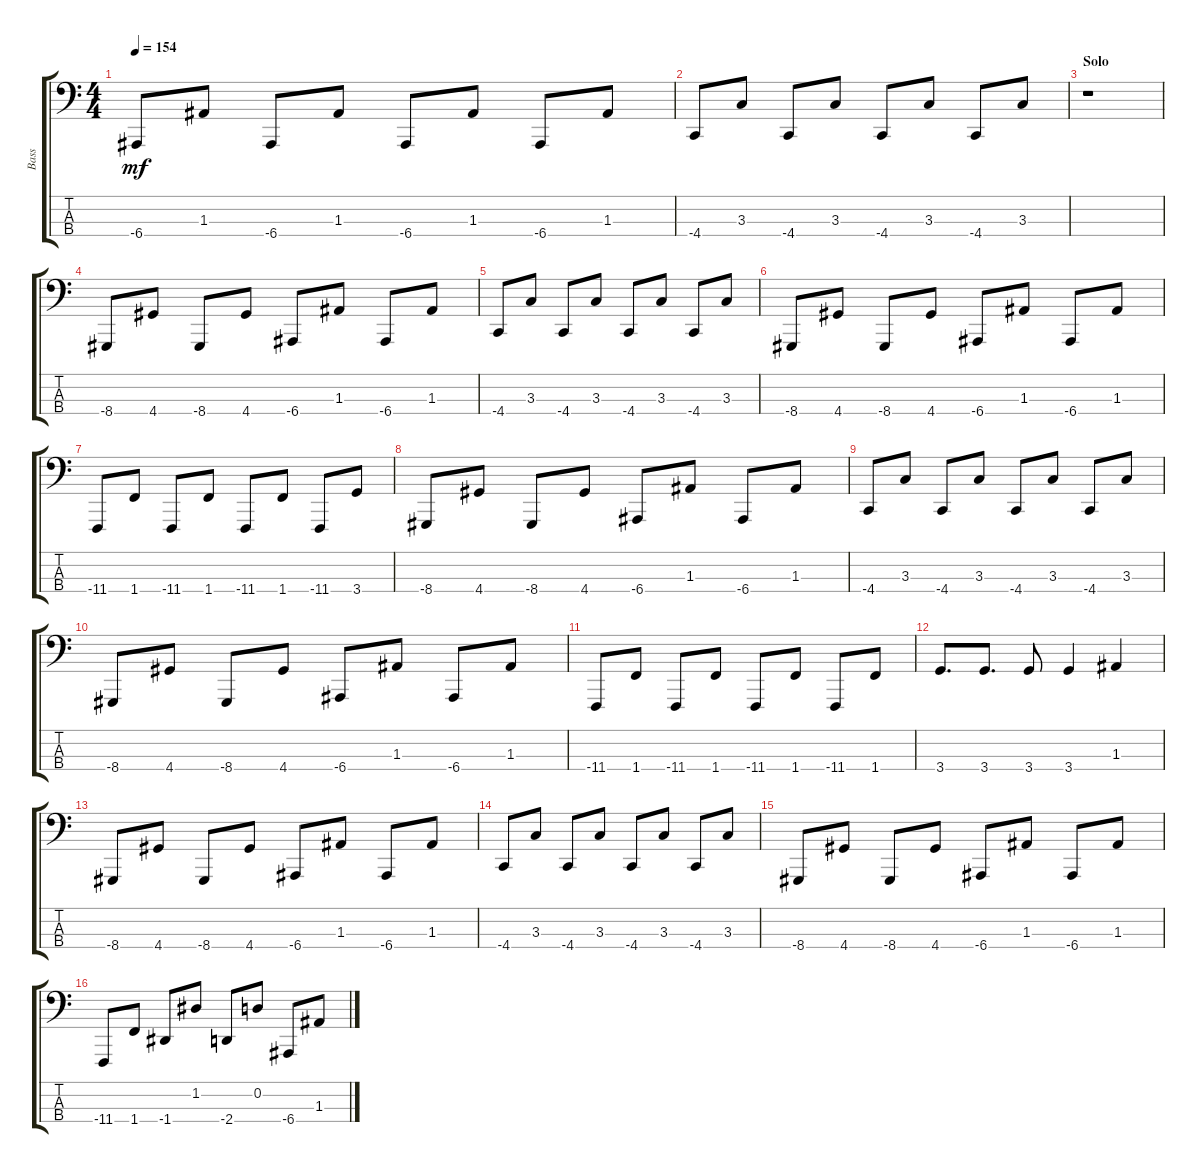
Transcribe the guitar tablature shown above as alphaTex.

\track ("Bass" "Bass") {instrument electricbassfinger}
\staff {score tabs}
\tuning (G2 D2 A1 E1) {hide}
\ts (4 4)
\tempo 154
\clef f4
\ks c
-6.4.8{dy mf} 1.3.8 -6.4.8 1.3.8 -6.4.8 1.3.8 -6.4.8 1.3.8 |
-4.4.8 3.3.8 -4.4.8 3.3.8 -4.4.8 3.3.8 -4.4.8 3.3.8 |
\section ("" "Solo")
r.1 |
-8.4.8 4.4.8 -8.4.8 4.4.8 -6.4.8 1.3.8 -6.4.8 1.3.8 |
-4.4.8 3.3.8 -4.4.8 3.3.8 -4.4.8 3.3.8 -4.4.8 3.3.8 |
-8.4.8 4.4.8 -8.4.8 4.4.8 -6.4.8 1.3.8 -6.4.8 1.3.8 |
-11.4.8 1.4.8 -11.4.8 1.4.8 -11.4.8 1.4.8 -11.4.8 3.4.8 |
-8.4.8 4.4.8 -8.4.8 4.4.8 -6.4.8 1.3.8 -6.4.8 1.3.8 |
-4.4.8 3.3.8 -4.4.8 3.3.8 -4.4.8 3.3.8 -4.4.8 3.3.8 |
-8.4.8 4.4.8 -8.4.8 4.4.8 -6.4.8 1.3.8 -6.4.8 1.3.8 |
-11.4.8 1.4.8 -11.4.8 1.4.8 -11.4.8 1.4.8 -11.4.8 1.4.8 |
3.4.8{d} 3.4.8{d} 3.4.8 3.4.4 1.3.4 |
-8.4.8 4.4.8 -8.4.8 4.4.8 -6.4.8 1.3.8 -6.4.8 1.3.8 |
-4.4.8 3.3.8 -4.4.8 3.3.8 -4.4.8 3.3.8 -4.4.8 3.3.8 |
-8.4.8 4.4.8 -8.4.8 4.4.8 -6.4.8 1.3.8 -6.4.8 1.3.8 |
-11.4.8 1.4.8 -1.4.8 1.2.8 -2.4.8 0.2.8 -6.4.8 1.3.8
